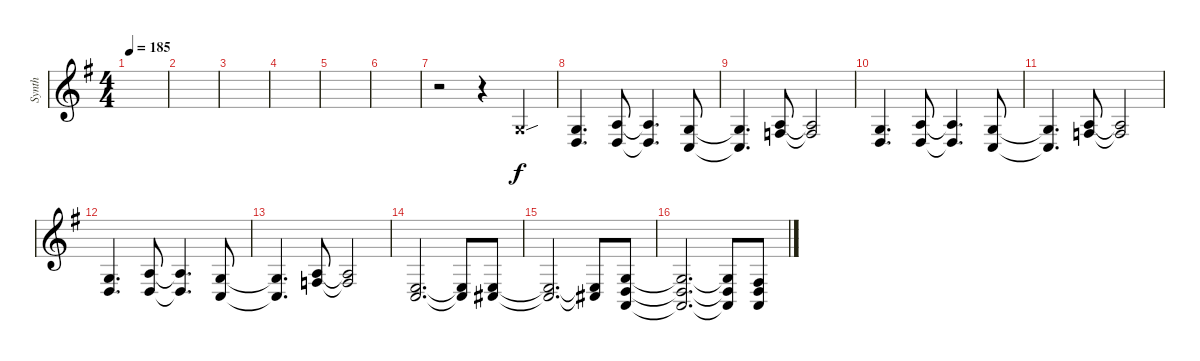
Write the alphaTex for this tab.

\track ("Synth" "Synth") {instrument synthbrass1}
\staff {score}
\tuning (E4 B3 G3 D3 A2 E2) {hide}
\ts (4 4)
\tempo 185
\clef g2
\ks g
|
|
|
|
|
|
r.2 r.4 0.3{sou x}.4{volume 9 instrument pad7halo} |
(0.3 0.4).4{d} (2.3 0.4).8 (2.3{t} 0.4{t}).4{d} (0.3 3.5).8 |
(0.3{t} 3.5{t}).4{d} (2.3 3.4).8 (2.3{t} 3.4{t}).2 |
(0.3 0.4).4{d} (2.3 0.4).8 (2.3{t} 0.4{t}).4{d} (0.3 3.5).8 |
(0.3{t} 3.5{t}).4{d} (2.3 3.4).8 (2.3{t} 3.4{t}).2 |
(0.3 0.4).4{d} (2.3 0.4).8 (2.3{t} 0.4{t}).4{d} (0.3 3.5).8 |
(0.3{t} 3.5{t}).4{d} (2.3 3.4).8 (2.3{t} 3.4{t}).2 |
(2.4 3.5).2{d} (2.4{t} 3.5{t}).8 (2.4 4.5).8 |
(2.4{t} 4.5{t}).2{d} (2.4{t} 4.5{t}).8 (0.3 0.4 0.5).8 |
(0.3{t} 0.4{t} 0.5{t}).2{d} (0.3{t} 0.4{t} 0.5{t}).8 (0.4 0.5 14.6).8
